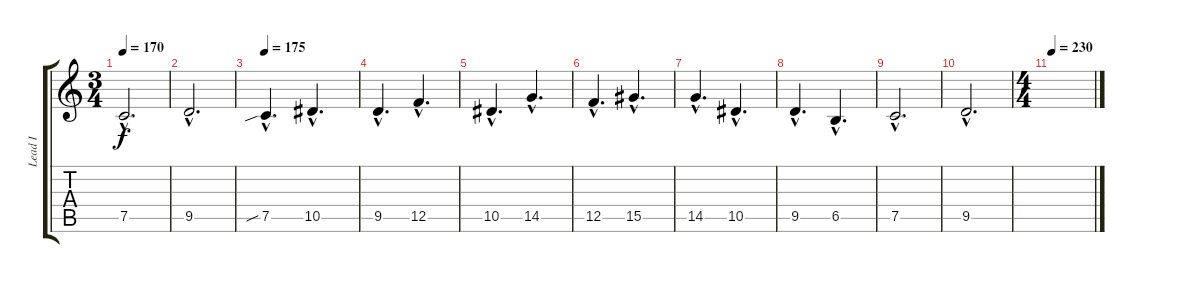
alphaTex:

\track ("Lead I" "Lead I") {instrument overdrivenguitar}
\staff {score tabs}
\tuning (C4 G3 Eb3 Bb2 F2 C2) {hide}
\ts (3 4)
\tempo 170
\clef g2
\ks c
7.5{hac}.2{d dy f} |
9.5{hac}.2{d} |
\tempo 175
7.5{sib hac}.4{d} 10.5{hac}.4{d} |
9.5{hac}.4{d} 12.5{hac}.4{d} |
10.5{hac}.4{d} 14.5{hac}.4{d} |
12.5{hac}.4{d} 15.5{hac}.4{d} |
14.5{hac}.4{d} 10.5{hac}.4{d} |
9.5{hac}.4{d} 6.5{hac}.4{d} |
7.5{hac}.2{d} |
9.5{hac}.2{d} |
\ts (4 4)
\tempo 230
